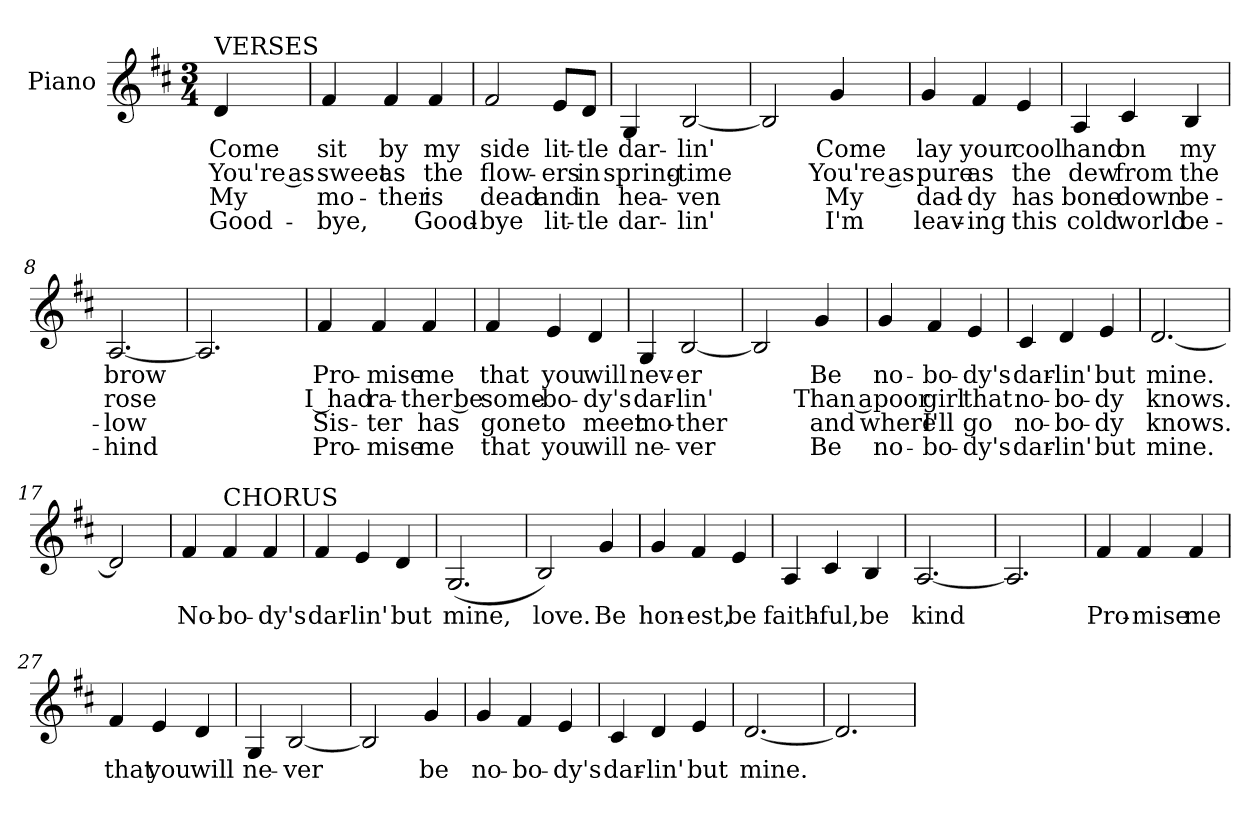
**kern	**text	**text	**text	**text
*part1	*part1	*part1	*part1	*part1
*staff1	*staff1	*staff1	*staff1	*staff1
*I"Piano	*	*	*	*
*I'Pno	*	*	*	*
*clefG2	*	*	*	*
*k[f#c#]	*	*	*	*
*D:	*	*	*	*
*M3/4	*	*	*	*
=1	=1	=1	=1	=1
!LO:TX:a:t=VERSES	!	!	!	!
!	!LO:LY:b	!LO:LY:b	!LO:LY:b	!LO:LY:b
4d/	Come	You're as	My	Good-
=2	=2	=2	=2	=2
!	!LO:LY:b	!LO:LY:b	!LO:LY:b	!LO:LY:b
4f#/	sit	sweet	mo-	-bye,
!	!LO:LY:b	!LO:LY:b	!LO:LY:b	!
4f#/	by	as	-ther	.
!	!LO:LY:b	!LO:LY:b	!LO:LY:b	!LO:LY:b
4f#/	my	the	is	Good-
=3	=3	=3	=3	=3
!	!LO:LY:b	!LO:LY:b	!LO:LY:b	!LO:LY:b
2f#/	side	flow-	dead	-bye
!	!LO:LY:b	!LO:LY:b	!LO:LY:b	!LO:LY:b
8e/L	lit-	-ers	and	lit-
!	!LO:LY:b	!LO:LY:b	!LO:LY:b	!LO:LY:b
8d/J	-tle	in	in	-tle
=4	=4	=4	=4	=4
!	!LO:LY:b	!LO:LY:b	!LO:LY:b	!LO:LY:b
4G/	dar-	spring-	hea-	dar-
!	!LO:LY:b	!LO:LY:b	!LO:LY:b	!LO:LY:b
[2B/	-lin'	-time	-ven	-lin'
=5	=5	=5	=5	=5
2B/]	.	.	.	.
!	!LO:LY:b	!LO:LY:b	!LO:LY:b	!LO:LY:b
4g/	Come	You're as	My	I'm
=6	=6	=6	=6	=6
!	!LO:LY:b	!LO:LY:b	!LO:LY:b	!LO:LY:b
4g/	lay	pure	dad-	leav-
!	!LO:LY:b	!LO:LY:b	!LO:LY:b	!LO:LY:b
4f#/	your	as	-dy	-ing
!	!LO:LY:b	!LO:LY:b	!LO:LY:b	!LO:LY:b
4e/	cool	the	has	this
=7	=7	=7	=7	=7
!	!LO:LY:b	!LO:LY:b	!LO:LY:b	!LO:LY:b
4A/	hand	dew	bone	cold
!	!LO:LY:b	!LO:LY:b	!LO:LY:b	!LO:LY:b
4c#/	on	from	down	world
!	!LO:LY:b	!LO:LY:b	!LO:LY:b	!LO:LY:b
4B/	my	the	be-	be-
=8	=8	=8	=8	=8
!	!LO:LY:b	!LO:LY:b	!LO:LY:b	!LO:LY:b
[2.A/	brow	rose	-low	-hind
=9	=9	=9	=9	=9
2.A/]	.	.	.	.
!!LO:LB:g=z
=10	=10	=10	=10	=10
!	!LO:LY:b	!LO:LY:b	!LO:LY:b	!LO:LY:b
4f#/	Pro-	I had	Sis-	Pro-
!	!LO:LY:b	!LO:LY:b	!LO:LY:b	!LO:LY:b
4f#/	-mise	ra-	-ter	-mise
!	!LO:LY:b	!LO:LY:b	!LO:LY:b	!LO:LY:b
4f#/	me	-ther be	has	me
=11	=11	=11	=11	=11
!	!LO:LY:b	!LO:LY:b	!LO:LY:b	!LO:LY:b
4f#/	that	some-	gone	that
!	!LO:LY:b	!LO:LY:b	!LO:LY:b	!LO:LY:b
4e/	you	-bo-	to	you
!	!LO:LY:b	!LO:LY:b	!LO:LY:b	!LO:LY:b
4d/	will	-dy's	meet	will
=12	=12	=12	=12	=12
!	!LO:LY:b	!LO:LY:b	!LO:LY:b	!LO:LY:b
4G/	nev-	dar-	mo-	ne-
!	!LO:LY:b	!LO:LY:b	!LO:LY:b	!LO:LY:b
[2B/	-er	-lin'	-ther	-ver
=13	=13	=13	=13	=13
2B/]	.	.	.	.
!	!LO:LY:b	!LO:LY:b	!LO:LY:b	!LO:LY:b
4g/	Be	Than a	and	Be
=14	=14	=14	=14	=14
!	!LO:LY:b	!LO:LY:b	!LO:LY:b	!LO:LY:b
4g/	no-	poor	where	no-
!	!LO:LY:b	!LO:LY:b	!LO:LY:b	!LO:LY:b
4f#/	-bo-	girl	I'll	-bo-
!	!LO:LY:b	!LO:LY:b	!LO:LY:b	!LO:LY:b
4e/	-dy's	that	go	-dy's
=15	=15	=15	=15	=15
!	!LO:LY:b	!LO:LY:b	!LO:LY:b	!LO:LY:b
4c#/	dar-	no-	no-	dar-
!	!LO:LY:b	!LO:LY:b	!LO:LY:b	!LO:LY:b
4d/	-lin'	-bo-	-bo-	-lin'
!	!LO:LY:b	!LO:LY:b	!LO:LY:b	!LO:LY:b
4e/	but	-dy	-dy	but
=16	=16	=16	=16	=16
!	!LO:LY:b	!LO:LY:b	!LO:LY:b	!LO:LY:b
[2.d/	mine.	knows.	knows.	mine.
=17	=17	=17	=17	=17
2d/]	.	.	.	.
=18	=18	=18	=18	=18
!	!LO:LY:b	!	!	!
4f#/	No-	.	.	.
!LO:TX:a:t=CHORUS	!	!	!	!
!	!LO:LY:b	!	!	!
4f#/	-bo-	.	.	.
!	!LO:LY:b	!	!	!
4f#/	-dy's	.	.	.
=19	=19	=19	=19	=19
!	!LO:LY:b	!	!	!
4f#/	dar-	.	.	.
!	!LO:LY:b	!	!	!
4e/	-lin'	.	.	.
!	!LO:LY:b	!	!	!
4d/	but	.	.	.
!!LO:LB:g=z
=20	=20	=20	=20	=20
!	!LO:LY:b	!	!	!
(<2.G/	mine,	.	.	.
=21	=21	=21	=21	=21
!	!LO:LY:b	!	!	!
2B/)	love.	.	.	.
!	!LO:LY:b	!	!	!
4g/	Be	.	.	.
=22	=22	=22	=22	=22
!	!LO:LY:b	!	!	!
4g/	hon-	.	.	.
!	!LO:LY:b	!	!	!
4f#/	-est,	.	.	.
!	!LO:LY:b	!	!	!
4e/	be	.	.	.
=23	=23	=23	=23	=23
!	!LO:LY:b	!	!	!
4A/	faith-	.	.	.
!	!LO:LY:b	!	!	!
4c#/	-ful,	.	.	.
!	!LO:LY:b	!	!	!
4B/	be	.	.	.
=24	=24	=24	=24	=24
!	!LO:LY:b	!	!	!
[2.A/	kind	.	.	.
=25	=25	=25	=25	=25
2.A/]	.	.	.	.
=26	=26	=26	=26	=26
!	!LO:LY:b	!	!	!
4f#/	Pro-	.	.	.
!	!LO:LY:b	!	!	!
4f#/	-mise	.	.	.
!	!LO:LY:b	!	!	!
4f#/	me	.	.	.
=27	=27	=27	=27	=27
!	!LO:LY:b	!	!	!
4f#/	that	.	.	.
!	!LO:LY:b	!	!	!
4e/	you	.	.	.
!	!LO:LY:b	!	!	!
4d/	will	.	.	.
=28	=28	=28	=28	=28
!	!LO:LY:b	!	!	!
4G/	ne-	.	.	.
!	!LO:LY:b	!	!	!
[2B/	-ver	.	.	.
=29	=29	=29	=29	=29
2B/]	.	.	.	.
!	!LO:LY:b	!	!	!
4g/	be	.	.	.
=30	=30	=30	=30	=30
!	!LO:LY:b	!	!	!
4g/	no-	.	.	.
!	!LO:LY:b	!	!	!
4f#/	-bo-	.	.	.
!	!LO:LY:b	!	!	!
4e/	-dy's	.	.	.
=31	=31	=31	=31	=31
!	!LO:LY:b	!	!	!
4c#/	dar-	.	.	.
!	!LO:LY:b	!	!	!
4d/	-lin'	.	.	.
!	!LO:LY:b	!	!	!
4e/	but	.	.	.
!!LO:LB:g=z
=32	=32	=32	=32	=32
!	!LO:LY:b	!	!	!
[2.d/	mine.	.	.	.
=33	=33	=33	=33	=33
2.d/]	.	.	.	.
=	=	=	=	=
*-	*-	*-	*-	*-
